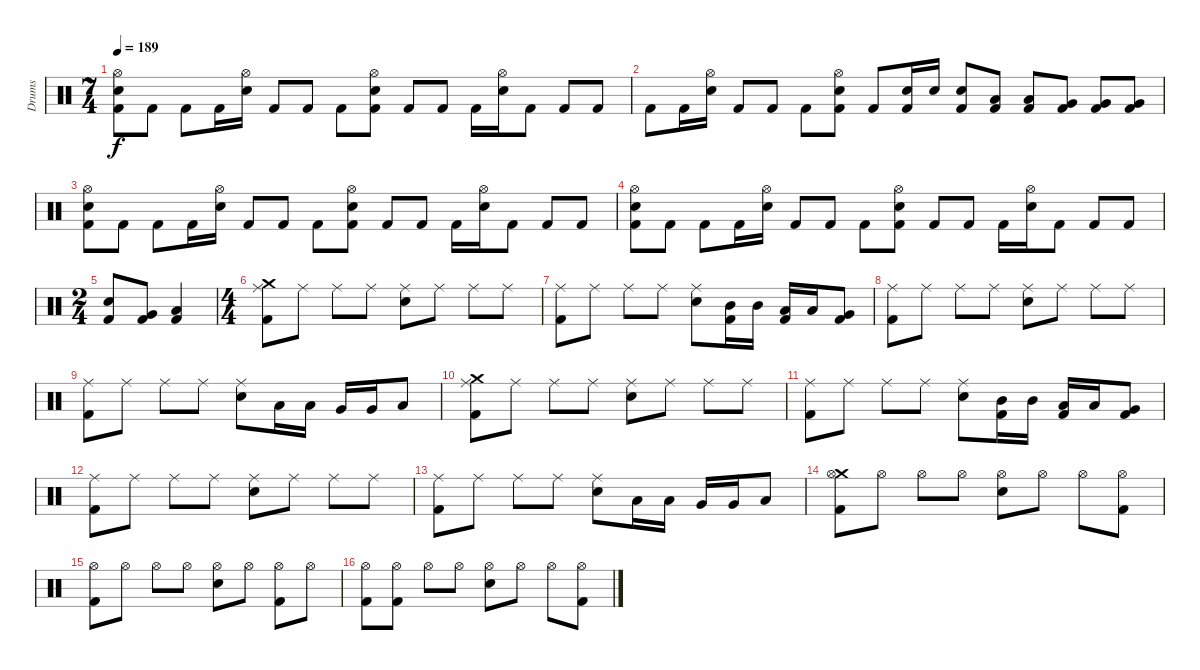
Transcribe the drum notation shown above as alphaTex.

\track ("Drums" "Drums") {instrument percussion}
\staff {score}
\articulation defaults
\ts (7 4)
\tempo 189
\clef neutral
\ks c
("Hi-Hat (open)" "Electric Snare (hit)" "Kick (hit) 2").8{dy f} "Kick (hit) 2".8 "Kick (hit) 2".8 "Kick (hit) 2".16 ("Hi-Hat (open)" "Electric Snare (hit)").16 "Kick (hit) 2".8 "Kick (hit) 2".8 "Kick (hit) 2".8 ("Hi-Hat (open)" "Electric Snare (hit)" "Kick (hit) 2").8 "Kick (hit) 2".8 "Kick (hit) 2".8 "Kick (hit) 2".16 ("Hi-Hat (open)" "Electric Snare (hit)").16 "Kick (hit) 2".8 "Kick (hit) 2".8 "Kick (hit) 2".8 |
"Kick (hit) 2".8 "Kick (hit) 2".16 ("Hi-Hat (open)" "Electric Snare (hit)").16 "Kick (hit) 2".8 "Kick (hit) 2".8 "Kick (hit) 2".8 ("Hi-Hat (open)" "Electric Snare (hit)" "Kick (hit) 2").8 "Kick (hit) 2".8 ("Electric Snare (hit)" "Kick (hit) 2").16 "Electric Snare (hit)".16 ("Electric Snare (hit)" "Kick (hit) 2").8 ("Low Tom (hit)" "Kick (hit) 2").8 ("Low Tom (hit)" "Kick (hit) 2").8 ("Very Low Tom (hit)" "Kick (hit) 2").8 ("Very Low Tom (hit)" "Kick (hit) 2").8 ("Very Low Tom (hit)" "Kick (hit) 2").8 |
("Hi-Hat (open)" "Electric Snare (hit)" "Kick (hit) 2").8 "Kick (hit) 2".8 "Kick (hit) 2".8 "Kick (hit) 2".16 ("Hi-Hat (open)" "Electric Snare (hit)").16 "Kick (hit) 2".8 "Kick (hit) 2".8 "Kick (hit) 2".8 ("Hi-Hat (open)" "Electric Snare (hit)" "Kick (hit) 2").8 "Kick (hit) 2".8 "Kick (hit) 2".8 "Kick (hit) 2".16 ("Hi-Hat (open)" "Electric Snare (hit)").16 "Kick (hit) 2".8 "Kick (hit) 2".8 "Kick (hit) 2".8 |
("Hi-Hat (open)" "Electric Snare (hit)" "Kick (hit) 2").8 "Kick (hit) 2".8 "Kick (hit) 2".8 "Kick (hit) 2".16 ("Hi-Hat (open)" "Electric Snare (hit)").16 "Kick (hit) 2".8 "Kick (hit) 2".8 "Kick (hit) 2".8 ("Hi-Hat (open)" "Electric Snare (hit)" "Kick (hit) 2").8 "Kick (hit) 2".8 "Kick (hit) 2".8 "Kick (hit) 2".16 ("Hi-Hat (open)" "Electric Snare (hit)").16 "Kick (hit) 2".8 "Kick (hit) 2".8 "Kick (hit) 2".8 |
\ts (2 4)
("Electric Snare (hit)" "Kick (hit) 2").8 ("Very Low Tom (hit)" "Kick (hit) 2").8 ("Low Tom (hit)" "Kick (hit) 2").4 |
\ts (4 4)
("Crash medium (hit)" "Ride (middle)" "Kick (hit) 2").8 "Ride (middle)".8 "Ride (middle)".8 "Ride (middle)".8 ("Ride (middle)" "Electric Snare (hit)").8 "Ride (middle)".8 "Ride (middle)".8 "Ride (middle)".8 |
("Ride (middle)" "Kick (hit) 2").8 "Ride (middle)".8 "Ride (middle)".8 "Ride (middle)".8 ("Ride (middle)" "Electric Snare (hit)").8 ("Mid Tom (hit)" "Kick (hit) 2").16 "Mid Tom (hit)".16 ("Low Tom (hit)" "Kick (hit) 2").16 "Low Tom (hit)".16 ("Very Low Tom (hit)" "Kick (hit) 2").8 |
("Ride (middle)" "Kick (hit) 2").8 "Ride (middle)".8 "Ride (middle)".8 "Ride (middle)".8 ("Ride (middle)" "Electric Snare (hit)").8 "Ride (middle)".8 "Ride (middle)".8 "Ride (middle)".8 |
("Ride (middle)" "Kick (hit) 2").8 "Ride (middle)".8 "Ride (middle)".8 "Ride (middle)".8 ("Ride (middle)" "Electric Snare (hit)").8 "Low Tom (hit)".16 "Low Tom (hit)".16 "Very Low Tom (hit)".16 "Very Low Tom (hit)".16 "Low Floor Tom (hit)".8 |
("Crash medium (hit)" "Ride (middle)" "Kick (hit) 2").8 "Ride (middle)".8 "Ride (middle)".8 "Ride (middle)".8 ("Ride (middle)" "Electric Snare (hit)").8 "Ride (middle)".8 "Ride (middle)".8 "Ride (middle)".8 |
("Ride (middle)" "Kick (hit) 2").8 "Ride (middle)".8 "Ride (middle)".8 "Ride (middle)".8 ("Ride (middle)" "Electric Snare (hit)").8 ("Mid Tom (hit)" "Kick (hit) 2").16 "Mid Tom (hit)".16 ("Low Tom (hit)" "Kick (hit) 2").16 "Low Tom (hit)".16 ("Very Low Tom (hit)" "Kick (hit) 2").8 |
("Ride (middle)" "Kick (hit) 2").8 "Ride (middle)".8 "Ride (middle)".8 "Ride (middle)".8 ("Ride (middle)" "Electric Snare (hit)").8 "Ride (middle)".8 "Ride (middle)".8 "Ride (middle)".8 |
("Ride (middle)" "Kick (hit) 2").8 "Ride (middle)".8 "Ride (middle)".8 "Ride (middle)".8 ("Ride (middle)" "Electric Snare (hit)").8 "Low Tom (hit)".16 "Low Tom (hit)".16 "Very Low Tom (hit)".16 "Very Low Tom (hit)".16 "Low Floor Tom (hit)".8 |
("Crash medium (hit)" "Hi-Hat (open)" "Kick (hit) 2").8 "Hi-Hat (open)".8 "Hi-Hat (open)".8 "Hi-Hat (open)".8 ("Hi-Hat (open)" "Electric Snare (hit)").8 "Hi-Hat (open)".8 "Hi-Hat (open)".8 ("Hi-Hat (open)" "Kick (hit) 2").8 |
("Hi-Hat (open)" "Kick (hit) 2").8 "Hi-Hat (open)".8 "Hi-Hat (open)".8 "Hi-Hat (open)".8 ("Hi-Hat (open)" "Electric Snare (hit)").8 "Hi-Hat (open)".8 ("Hi-Hat (open)" "Kick (hit) 2").8 "Hi-Hat (open)".8 |
("Hi-Hat (open)" "Kick (hit) 2").8 ("Hi-Hat (open)" "Kick (hit) 2").8 "Hi-Hat (open)".8 "Hi-Hat (open)".8 ("Hi-Hat (open)" "Electric Snare (hit)").8 "Hi-Hat (open)".8 "Hi-Hat (open)".8 ("Hi-Hat (open)" "Kick (hit) 2").8
